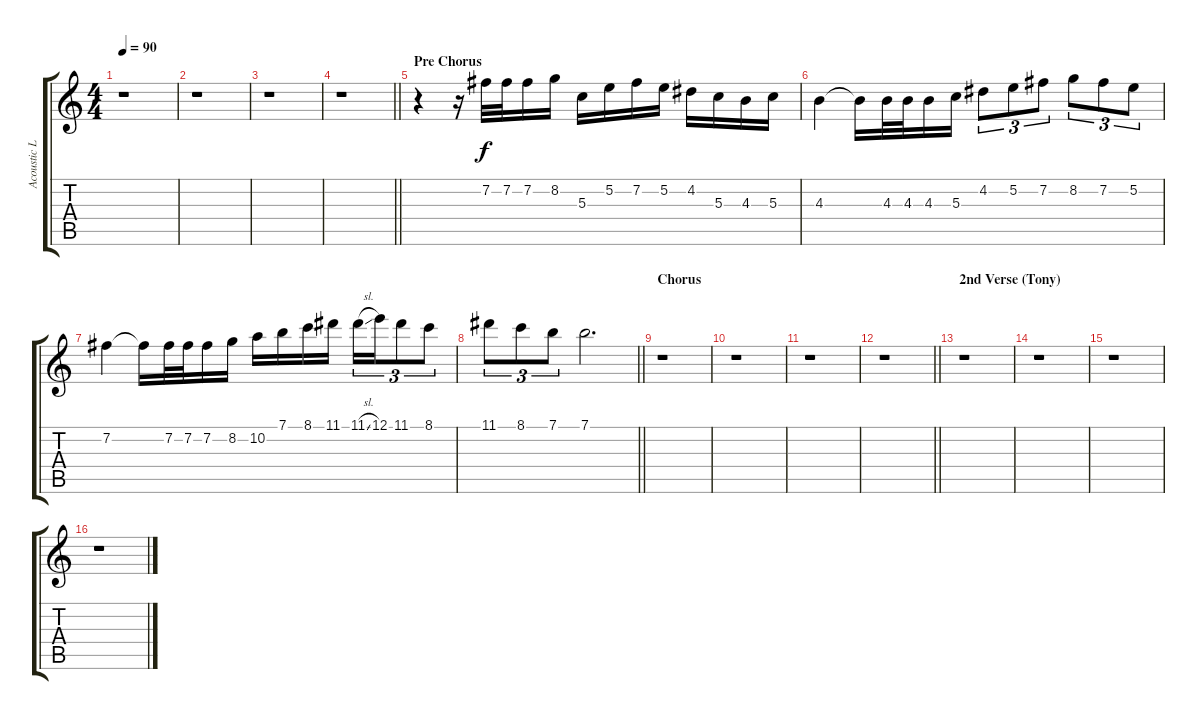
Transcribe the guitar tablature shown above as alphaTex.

\track ("Acoustic Lead" "Acoustic L") {instrument acousticguitarnylon}
\staff {score tabs}
\tuning (E4 B3 G3 D3 A2 E2) {hide}
\ts (4 4)
\tempo 90
\clef g2
\ks c
r.1{dy f} |
r.1 |
r.1 |
\barLineRight lightlight
r.1 |
\section ("" "Pre Chorus")
r.4 r.16 7.2.32 7.2.32 7.2.16 8.2.16 5.3.16 5.2.16 7.2.16 5.2.16 4.2.16 5.3.16 4.3.16 5.3.16 |
4.3.4 4.3{t}.16 4.3.32 4.3.32 4.3.16 5.3.16 4.2.8{tu (3 2)} 5.2.8{tu (3 2)} 7.2.8{tu (3 2)} 8.2.8{tu (3 2)} 7.2.8{tu (3 2)} 5.2.8{tu (3 2)} |
7.2.4 7.2{t}.16 7.2.32 7.2.32 7.2.16 8.2.16 10.2.16 7.1.16 8.1.16 11.1.16 11.1{sl}.16{tu (3 2)} 12.1.16{tu (3 2)} 11.1.8{tu (3 2)} 8.1.8{tu (3 2)} |
\barLineRight lightlight
11.1.8{tu (3 2)} 8.1.8{tu (3 2)} 7.1.8{tu (3 2)} 7.1.2{d} |
\section ("" "Chorus")
r.1 |
r.1 |
r.1 |
\barLineRight lightlight
r.1 |
\section ("" "2nd Verse (Tony)")
r.1 |
r.1 |
r.1 |
r.1
